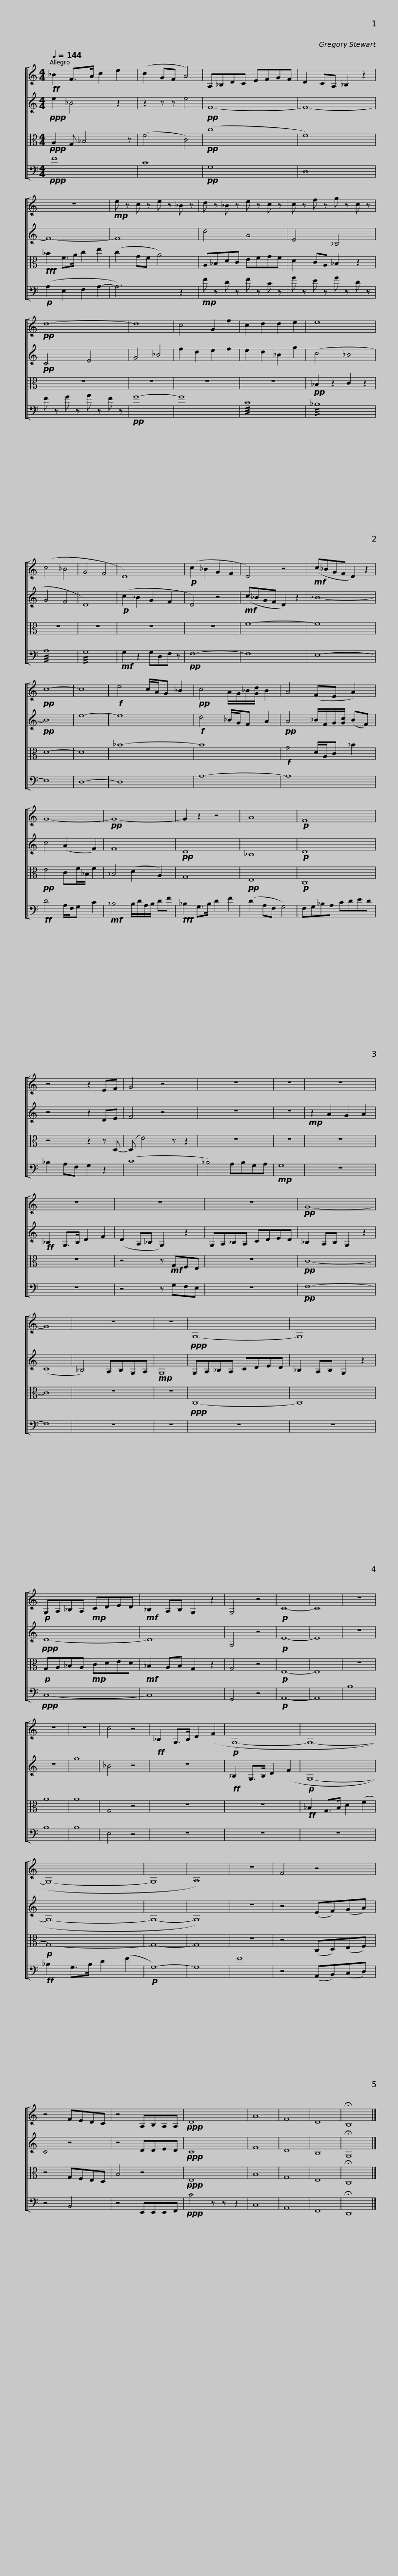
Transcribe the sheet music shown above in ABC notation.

X:1
%%score [ 1 2 3 4 ]
L:1/8
Q:1/4=144
M:4/4
I:linebreak $
K:C
V:1 treble
V:2 treble
V:3 alto
V:4 bass
V:1
!ff! _B2 F>A c2 e2 | (c2 GF A4) | A,_B,DC EFGF | D2 CA, _B,2 z2 | z8 |$ %5
!mp! e z c z e z _B z | d z _B z e z c z | c z f z g z c z |!pp! d8- | d8 | %10
 c4 G2 f2 |$ c2 d2 d2 e2 | e8 | (c4 _B4 | G4 F4 | %15
 D8) |!p! (c2 _B2 G2 F2 | D4) z4 |!mf! (c_BGF D2) z2 |!pp! c8- |$ %20
 c8 |!f! e4 c/A/G _B2 |!pp! c4 A/G/_B/[Gd]/ B2 | A4 (FE A2) | G8- | %25
!pp! G8- | G2 z2 z4 |$ A8 |!p! F8 | z4 z2 EF | %30
 G4 z4 | z8 | z8 | z8 | z8 |$ %35
 z8 | z8 |!pp! G8- | G8 | z8 | %40
 z8 |$!ppp! G,8- | G,8 |!p! G,A,_B,A,!mp! CDED |!mf! _B,2 A,B, G,2 z2 | %45
 G,4 z4 |!p! C8- | C8 | z8 |$ z8 | %50
 z8 | c4 z4 |!ff! _B,2 G,>B, D2 (F2 |!p! G,8- | G,8- | %55
 G,8- | G,8 | A,8) | z8 | F4 z4 |$ %60
 z4 FEDC | z4 A,B,A,A, |!ppp! D8 | A8 | F8 | %65
 D8 | !fermata!B,8 |] %67
V:2
!ppp! e2 _B4 z2 | z2 z z e4 |!pp! F8- | F8- | F8- |$ %5
 F8 | d4 A4 | E4 _B,4 |!pp! C4 E4 | G4 _B4 | %10
 f2 d2 e2 f2 |$ e2 d2 _B2 g2 | (c4 _B4 | G4 F4 | D8) | %15
!p! (c2 _B2 G2 F2 | D4) z4 |!mf! (c_BGF D2) z2 | _B8- |!pp! B8 |$ %20
 e8- | e8 |!f! d4 _B/G/F A2 |!pp! A4 _B/F/G/[Gc]/ (BF) | c4 (A2 F2) | %25
 F8 |!pp! D8 |$ _B,8 |!p! D8 | z4 z2 DE | %30
 F4 z4 | z8 | z8 |!mp! z2 A2 G2 A2 |!ff! _B,2 G,>B, D2 F2 |$ %35
 (D2 A,_B, G,2) z2 | G,A,_B,A, CDED | _B,2 A,B, G,2 z2 | (C8 | _B,4) A,B,G,A, | %40
!mp! G,8 |$ G,A,_B,A, CDED | _B,2 A,B, G,2 z2 |!ppp! D8- | D8 | %45
 G,4 z4 |!p! E8- | E8 | z8 |$ z8 | %50
 g8 | _B4 z4 | z8 |!ff! _B,2 G,>B, D2 (F2 |!p! G,8- | %55
 G,8- | G,8- | G,8) | z8 | z4 (EF)(GA) |$ %60
 C4 z4 | z4 DDED |!ppp! C8 | F8 | D8 | %65
 B,8 | !fermata!G,8 |] %67
V:3
!ppp! A,2 G, _B,4 z | (F4 C4) |!pp! (c8 | F8) |!fff! _B2 F>A c2 e2 |$ %5
 (c2 GF A4) | A,_B,DC EFGF | D2 CA, _B,2 z2 | z8 | z8 | %10
 z8 |$ z8 |!pp! _B,2 z2 C2 z2 | z8 | z8 | %15
 z8 | z8 | F8- | F8 | D8- |$ %20
 D8 | _B8- | B8 |!f! G4 D/A,/C _B2 |!pp! E4 CF/_B,/ F2 | %25
 _B,4 (D2 A,2) | G,8 |$!pp! E,8 |!p! C,8 | z4 z2 z D,- | %30
 (D, E4) z z2 | z8 | z8 | z8 | z8 |$ %35
 z4 z!mf! G,F,E, | z8 |!pp! C8- | C8 | z8 | %40
 z8 |$!ppp! C,8- | C,8 |!p! G,A,_B,A,!mp! CDED |!mf! _B,2 A,B, G,2 z2 | %45
 G,4 z4 |!p! E,8- | E,8 | z8 |$ A8 | %50
 A8 | G,4 z4 | z8 | z8 |!ff! _B,2 G,>B, D2 (F2 | %55
!p! G,8-) | G,8- | G,8 | z8 | z4 (C,D,)(E,F,) |$ %60
 z4 G,F,E,D, | B,4 z4 |!ppp! E,8 | B,8 | G,8 | %65
 E,8 | !fermata!C,8 |] %67
V:4
!ppp! F8 | C8 |!pp! G,8 | D,8 |!p! (A,2 E,2 F,2 A,2- |$ %5
 A,6) z2 |!mp! F z D z F z C z | G z E z G z D z | F z G z A z F z |!pp! G8- | %10
 G8 |$ !///!C8 | !///!_B,8 | !///!A,8 | !///!G,8 | %15
!mf! G,2 z2 G,D,F, z |!pp! F,8- | F,8 | E,8- | E,8 |$ %20
 D,8- | D,8 | A,8- | A,8 |!ff! D4 A,/F,/G, C2 | %25
!mf! _B,4 B,/D/A,/B,/ DF |!fff! _B,2 G,>B, D2 F2 |$ (D2 A,F, G,4) | F,G,_B,A, CDED | _B,2 A,F, G,2 z2 | %30
 (C8 | _B,4) A,B,G,A, |!mp! G,8 | z8 | z8 |$ %35
 z4 z G,F,E, | z8 |!pp! F,8- | F,8 | z8 | %40
 z8 |$ z8 | z8 |!ppp! C,8- | C,8 | %45
 G,,4 z4 |!p! A,,8- | A,,8 | B,8 |$ B,8 | %50
 B,8 | E,4 z4 | z8 | z8 | z8 | %55
!ff! _B,2 G,>B, D2 (F2 |!p! G,8-) | G,8 | F8 | z4 (A,,B,,)(C,D,) |$ %60
 z4 B,,4 | z4 E,,E,,E,,F,, |!ppp! C4 z z z2 | C,8 | A,,8 | %65
 F,,8 | !fermata!D,,8 |] %67
